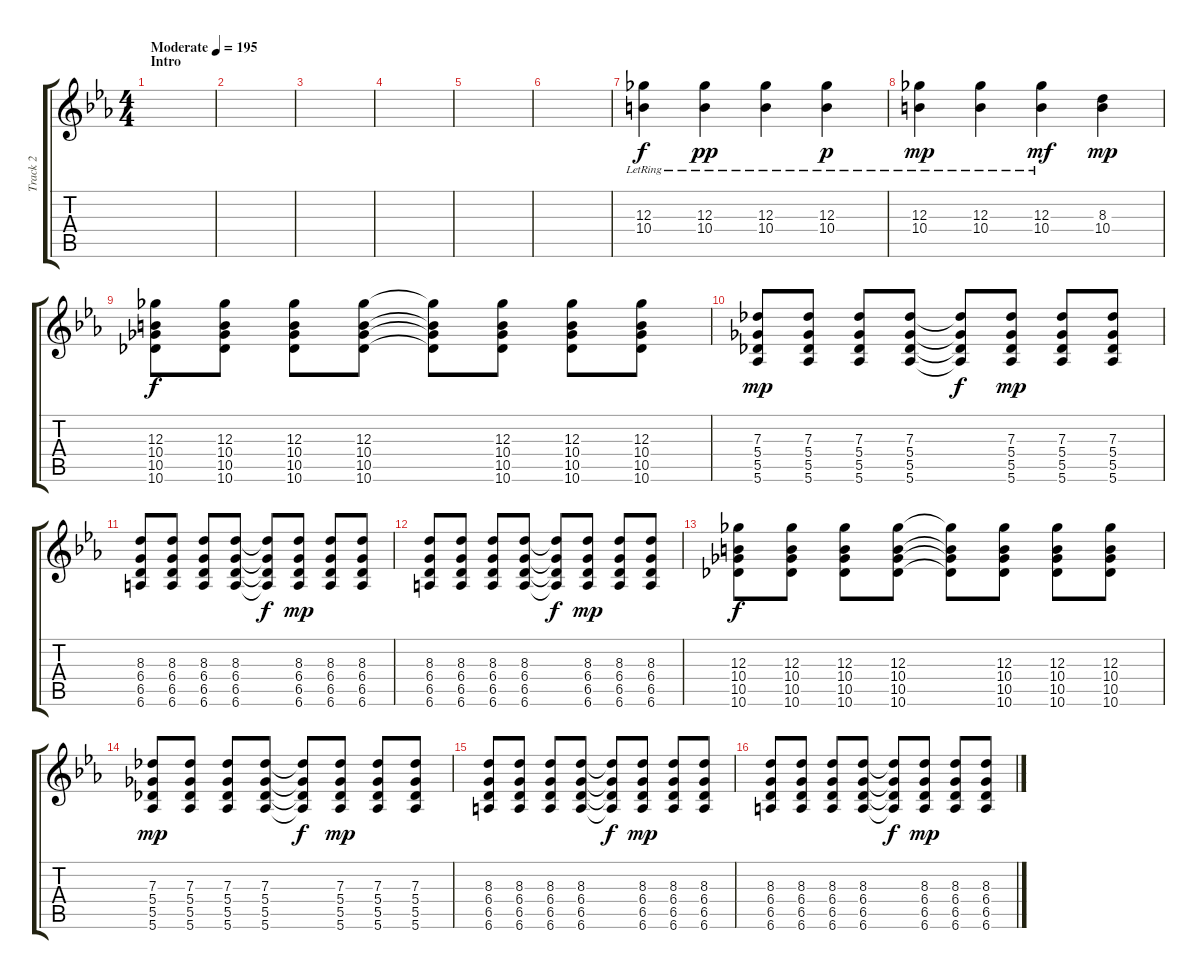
\track ("Track 2" "Track 2") {instrument distortionguitar}
\staff {score tabs}
\tuning (Eb4 Bb3 Gb3 Db3 Ab2 Eb2) {hide}
\ts (4 4)
\section ("" "Intro")
\tempo (195 "Moderate")
\clef g2
\ks eb
|
|
|
|
|
|
(12.3{lr} 10.4{lr}).4 (12.3{lr} 10.4{lr}).4{dy pp} (12.3{lr} 10.4{lr}).4 (12.3{lr} 10.4{lr}).4{dy p} |
(12.3{lr} 10.4{lr}).4{dy mp} (12.3{lr} 10.4{lr}).4 (12.3{lr} 10.4{lr}).4{dy mf} (8.3 10.4).4{dy mp} |
(12.3 10.4 10.5 10.6).8{dy f} (12.3 10.4 10.5 10.6).8 (12.3 10.4 10.5 10.6).8 (12.3 10.4 10.5 10.6).8 (12.3{t} 10.4{t} 10.5{t} 10.6{t}).8 (12.3 10.4 10.5 10.6).8 (12.3 10.4 10.5 10.6).8 (12.3 10.4 10.5 10.6).8 |
(7.3 5.4 5.5 5.6).8{dy mp} (7.3 5.4 5.5 5.6).8 (7.3 5.4 5.5 5.6).8 (7.3 5.4 5.5 5.6).8 (7.3{t} 5.4{t} 5.5{t} 5.6{t}).8{dy f} (7.3 5.4 5.5 5.6).8{dy mp} (7.3 5.4 5.5 5.6).8 (7.3 5.4 5.5 5.6).8 |
(8.3 6.4 6.5 6.6).8 (8.3 6.4 6.5 6.6).8 (8.3 6.4 6.5 6.6).8 (8.3 6.4 6.5 6.6).8 (8.3{t} 6.4{t} 6.5{t} 6.6{t}).8{dy f} (8.3 6.4 6.5 6.6).8{dy mp} (8.3 6.4 6.5 6.6).8 (8.3 6.4 6.5 6.6).8 |
(8.3 6.4 6.5 6.6).8 (8.3 6.4 6.5 6.6).8 (8.3 6.4 6.5 6.6).8 (8.3 6.4 6.5 6.6).8 (8.3{t} 6.4{t} 6.5{t} 6.6{t}).8{dy f} (8.3 6.4 6.5 6.6).8{dy mp} (8.3 6.4 6.5 6.6).8 (8.3 6.4 6.5 6.6).8 |
(12.3 10.4 10.5 10.6).8{dy f} (12.3 10.4 10.5 10.6).8 (12.3 10.4 10.5 10.6).8 (12.3 10.4 10.5 10.6).8 (12.3{t} 10.4{t} 10.5{t} 10.6{t}).8 (12.3 10.4 10.5 10.6).8 (12.3 10.4 10.5 10.6).8 (12.3 10.4 10.5 10.6).8 |
(7.3 5.4 5.5 5.6).8{dy mp} (7.3 5.4 5.5 5.6).8 (7.3 5.4 5.5 5.6).8 (7.3 5.4 5.5 5.6).8 (7.3{t} 5.4{t} 5.5{t} 5.6{t}).8{dy f} (7.3 5.4 5.5 5.6).8{dy mp} (7.3 5.4 5.5 5.6).8 (7.3 5.4 5.5 5.6).8 |
(8.3 6.4 6.5 6.6).8 (8.3 6.4 6.5 6.6).8 (8.3 6.4 6.5 6.6).8 (8.3 6.4 6.5 6.6).8 (8.3{t} 6.4{t} 6.5{t} 6.6{t}).8{dy f} (8.3 6.4 6.5 6.6).8{dy mp} (8.3 6.4 6.5 6.6).8 (8.3 6.4 6.5 6.6).8 |
(8.3 6.4 6.5 6.6).8 (8.3 6.4 6.5 6.6).8 (8.3 6.4 6.5 6.6).8 (8.3 6.4 6.5 6.6).8 (8.3{t} 6.4{t} 6.5{t} 6.6{t}).8{dy f} (8.3 6.4 6.5 6.6).8{dy mp} (8.3 6.4 6.5 6.6).8 (8.3 6.4 6.5 6.6).8
